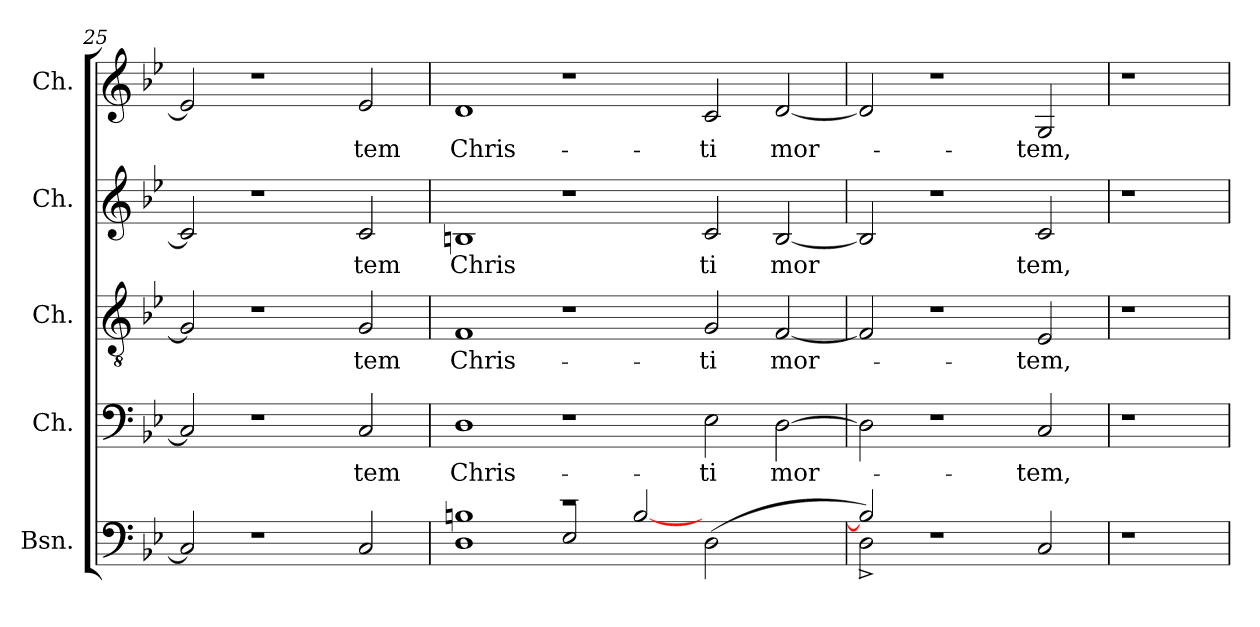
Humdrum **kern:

**kern	**kern	**text	**kern	**text	**kern	**text	**kern	**text
*part5	*part4	*part4	*part3	*part3	*part2	*part2	*part1	*part1
*staff5	*staff4	*staff4	*staff3	*staff3	*staff2	*staff2	*staff1	*staff1
*I"Bsn.	*I"Ch.	*	*I"Ch.	*	*I"Ch.	*	*I"Ch.	*
*I'Bsn.	*I'Ch	*	*I'Ch	*	*I'Ch	*	*I'Ch	*
*clefF4	*clefF4	*	*clefGv2	*	*clefG2	*	*clefG2	*
*k[b-e-]	*k[b-e-]	*	*k[b-e-]	*	*k[b-e-]	*	*k[b-e-]	*
*B-:	*B-:	*	*B-:	*	*B-:	*	*B-:	*
=25	=25	=25	=25	=25	=25	=25	=25	=25
2C/]	2C/]	.	2G/]	.	2c/]	.	2e-/]	.
1r	1r	.	1r	.	1r	.	1r	.
!	!	!LO:LY:b:cj	!	!LO:LY:b:cj	!	!LO:LY:b:cj	!	!LO:LY:b:cj
2C/	2C/	-tem	2G/	-tem	2c/	tem	2e-/	-tem
=26	=26	=26	=26	=26	=26	=26	=26	=26
*^	*	*	*	*	*	*	*	*
!	!	!	!LO:LY:b:cj	!	!LO:LY:b:cj	!	!LO:LY:b:cj	!	!LO:LY:b:cj
1D	1Bn	1D	Chris-	1F	Chris-	1Bn	Chris	1d	Chris-
1r	2E-/	1r	.	1r	.	1r	.	1r	.
.	[>2B/	.	.	.	.	.	.	.	.
!	!	!	!LO:LY:b:cj	!	!LO:LY:b:cj	!	!LO:LY:b:cj	!	!LO:LY:b:cj
(<2D\	2ryy	2E-\	-ti	2G/	-ti	2c/	ti	2c/	-ti
!	!	!	!LO:LY:b	!	!LO:LY:b	!	!LO:LY:b	!	!LO:LY:b
2ryy	2ryy	[>2D\	mor-	[<2F/	mor-	[<2B/	mor	[<2d/	mor-
=27	=27	=27	=27	=27	=27	=27	=27	=27	=27
2D\)	2B^>/]	2D\]	.	2F/]	.	2B/]	.	2d/]	.
1.ryy	1r	1r	.	1r	.	1r	.	1r	.
!	!	!	!LO:LY:b:cj	!	!LO:LY:b:cj	!	!LO:LY:b:cj	!	!LO:LY:b:cj
.	2C/	2C/	-tem,	2E-/	-tem,	2c/	tem,	2G/	-tem,
*v	*v	*	*	*	*	*	*	*	*
=28	=28	=28	=28	=28	=28	=28	=28	=28
1r	1r	.	1r	.	1r	.	1r	.
=	=	=	=	=	=	=	=	=
*-	*-	*-	*-	*-	*-	*-	*-	*-
